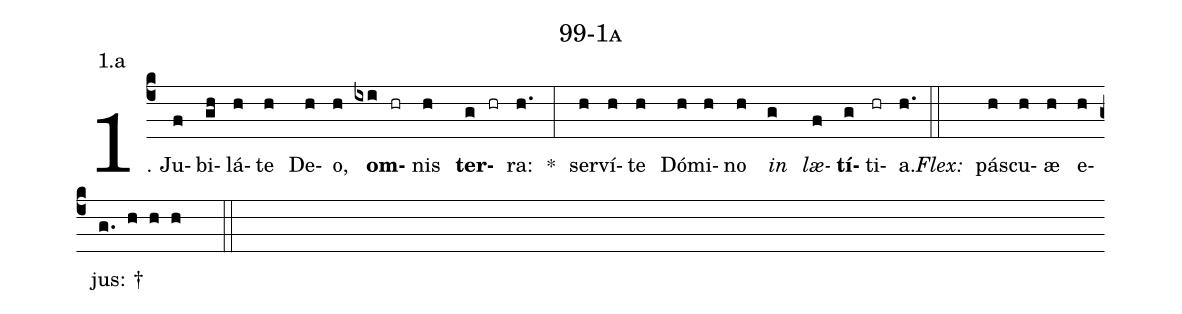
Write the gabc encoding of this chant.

name: 99-1a;
annotation: 1.a;
%%
(c4)1. Ju(f)bi(gh)lá(h)te(h) De(h)o,(h) <b>om</b>(ixi hr)nis(h) <b>ter</b>(g hr)ra:(h.) *(:) ser(h)ví(h)te(h) Dó(h)mi(h)no(h) <i>in</i>(g) <i>læ</i>(f)<b>tí</b>(g)ti(hr)a.(h.) (::)
<i>Flex:</i>()  pás(h)cu(h)æ(h) e(h)jus: †(g. h h h  ::)
